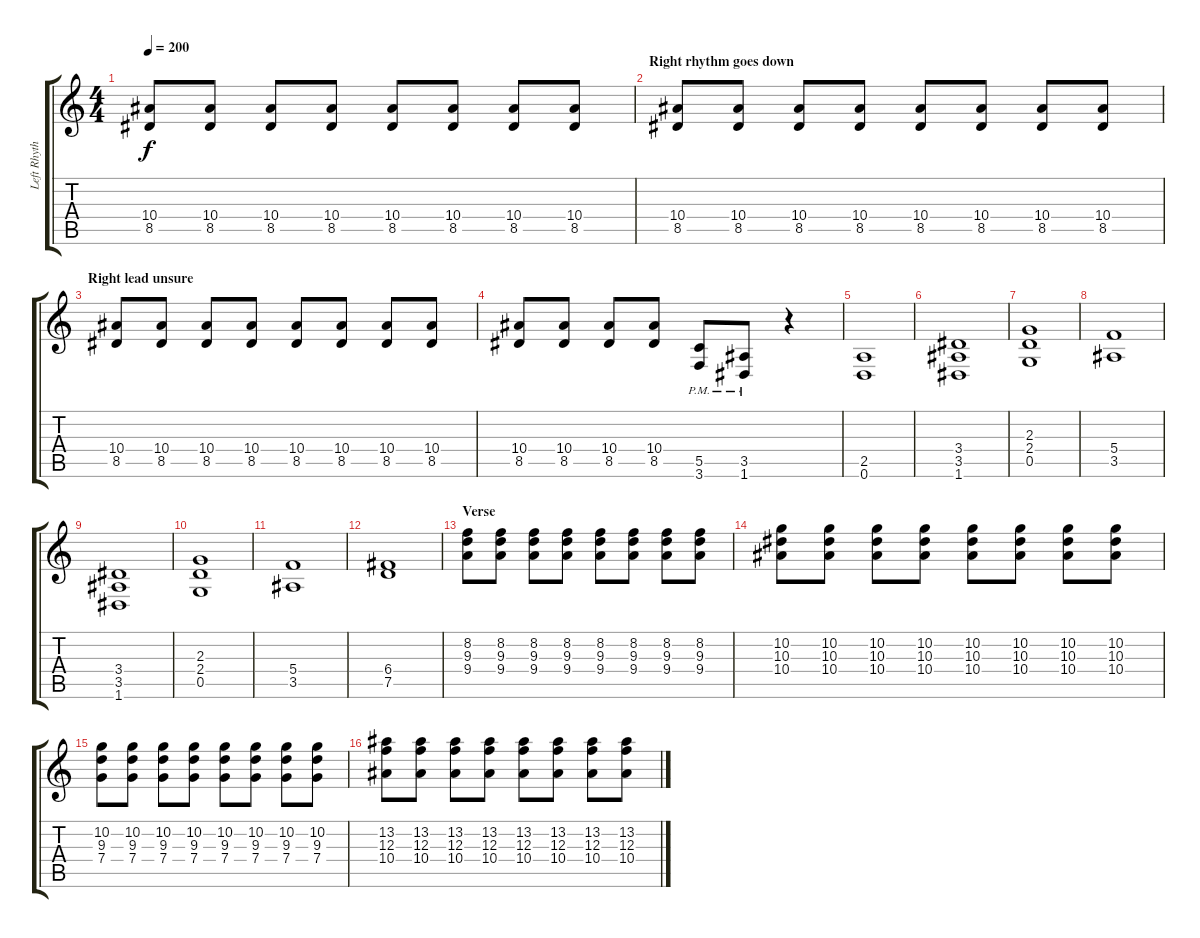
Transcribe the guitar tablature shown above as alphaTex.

\track ("Left Rhythm Gtr" "Left Rhyth") {instrument overdrivenguitar}
\staff {score tabs}
\tuning (D4 A3 F3 C3 G2 D2) {hide}
\ts (4 4)
\tempo 200
\clef g2
\ks c
(10.4 8.5).8{dy f} (10.4 8.5).8 (10.4 8.5).8 (10.4 8.5).8 (10.4 8.5).8 (10.4 8.5).8 (10.4 8.5).8 (10.4 8.5).8 |
\section ("" "Right rhythm goes down")
(10.4 8.5).8 (10.4 8.5).8 (10.4 8.5).8 (10.4 8.5).8 (10.4 8.5).8 (10.4 8.5).8 (10.4 8.5).8 (10.4 8.5).8 |
\section ("" "Right lead unsure")
(10.4 8.5).8 (10.4 8.5).8 (10.4 8.5).8 (10.4 8.5).8 (10.4 8.5).8 (10.4 8.5).8 (10.4 8.5).8 (10.4 8.5).8 |
(10.4 8.5).8 (10.4 8.5).8 (10.4 8.5).8 (10.4 8.5).8 (5.5{pm} 3.6{pm}).8 (3.5{pm} 1.6{pm}).8 r.4 |
(2.5 0.6).1 |
(3.4 3.5 1.6).1 |
(2.3 2.4 0.5).1 |
(5.4 3.5).1 |
(3.4 3.5 1.6).1 |
(2.3 2.4 0.5).1 |
(5.4 3.5).1 |
(6.4 7.5).1 |
\section ("" "Verse")
(8.2 9.3 9.4).8 (8.2 9.3 9.4).8 (8.2 9.3 9.4).8 (8.2 9.3 9.4).8 (8.2 9.3 9.4).8 (8.2 9.3 9.4).8 (8.2 9.3 9.4).8 (8.2 9.3 9.4).8 |
(10.2 10.3 10.4).8 (10.2 10.3 10.4).8 (10.2 10.3 10.4).8 (10.2 10.3 10.4).8 (10.2 10.3 10.4).8 (10.2 10.3 10.4).8 (10.2 10.3 10.4).8 (10.2 10.3 10.4).8 |
(10.2 9.3 7.4).8 (10.2 9.3 7.4).8 (10.2 9.3 7.4).8 (10.2 9.3 7.4).8 (10.2 9.3 7.4).8 (10.2 9.3 7.4).8 (10.2 9.3 7.4).8 (10.2 9.3 7.4).8 |
(13.2 12.3 10.4).8 (13.2 12.3 10.4).8 (13.2 12.3 10.4).8 (13.2 12.3 10.4).8 (13.2 12.3 10.4).8 (13.2 12.3 10.4).8 (13.2 12.3 10.4).8 (13.2 12.3 10.4).8
